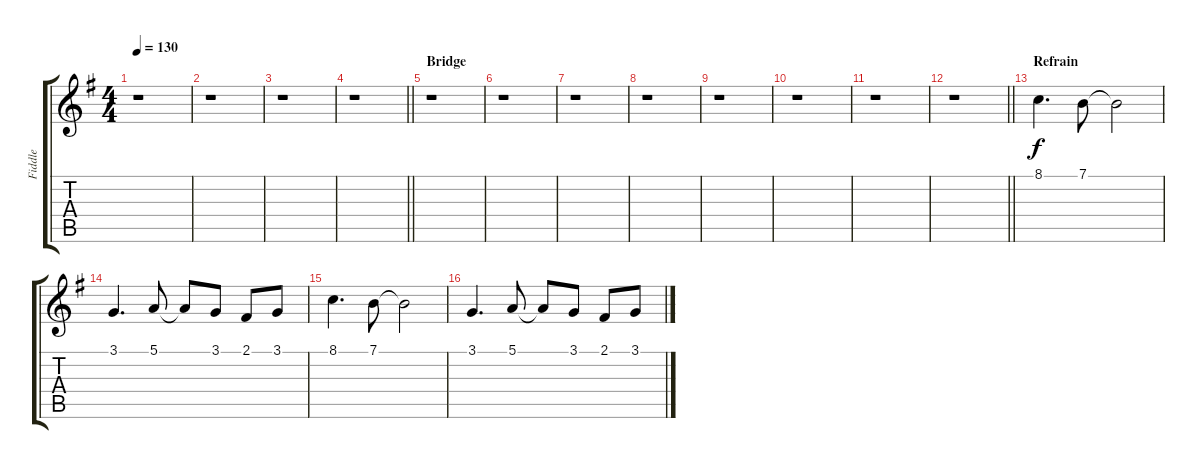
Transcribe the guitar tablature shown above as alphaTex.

\track ("Fiddle" "Fiddle") {instrument violin}
\staff {score tabs}
\tuning (E4 B3 G3 D3 A2 E2) {hide}
\ts (4 4)
\tempo 130
\clef g2
\ks g
r.1{dy f} |
r.1 |
r.1 |
\barLineRight lightlight
r.1 |
\section ("" "Bridge")
r.1 |
r.1 |
r.1 |
r.1 |
r.1 |
r.1 |
r.1 |
\barLineRight lightlight
r.1 |
\section ("" "Refrain")
8.1.4{d} 7.1.8 7.1{t}.2 |
3.1.4{d} 5.1.8 5.1{t}.8 3.1.8 2.1.8 3.1.8 |
8.1.4{d} 7.1.8 7.1{t}.2 |
3.1.4{d} 5.1.8 5.1{t}.8 3.1.8 2.1.8 3.1.8
